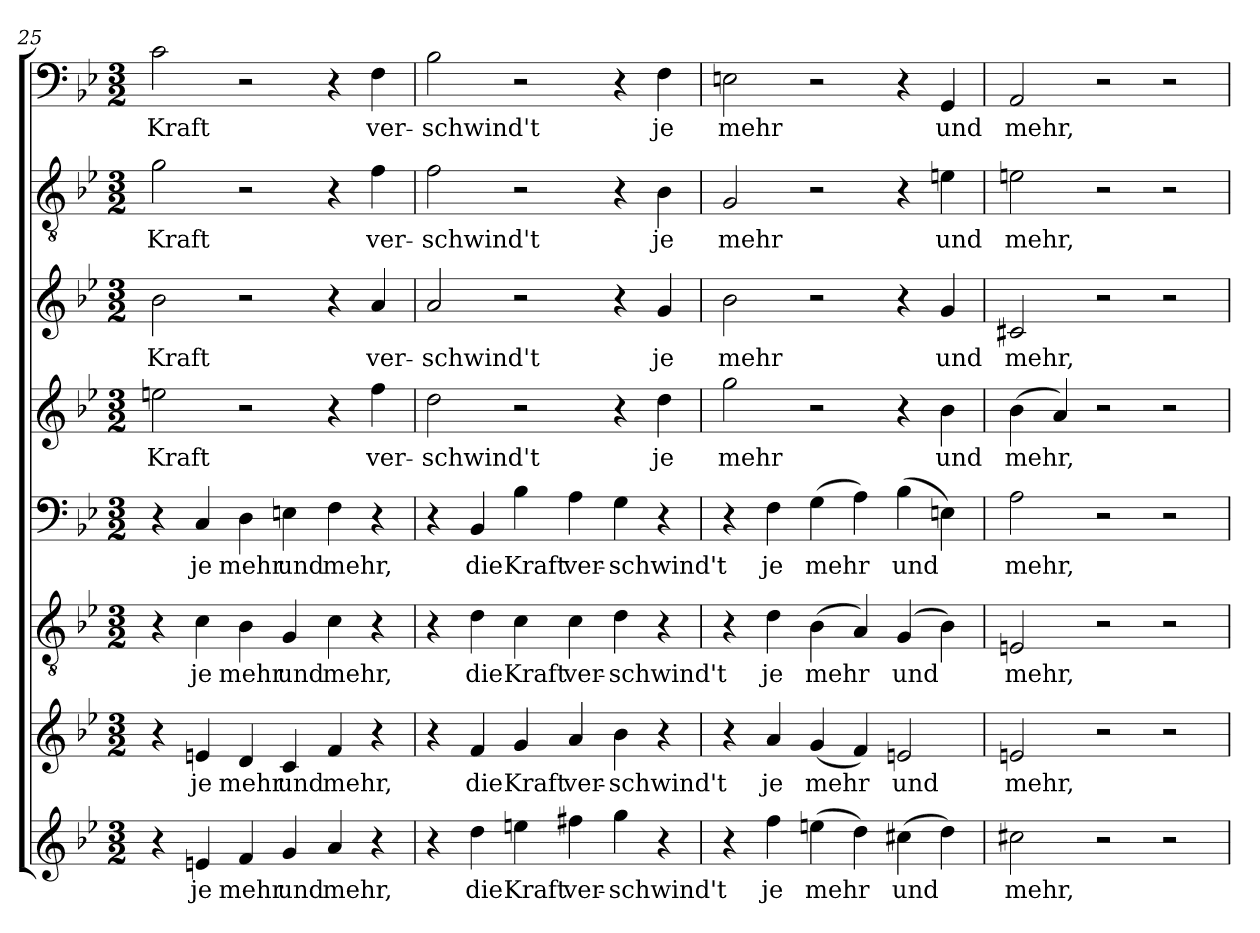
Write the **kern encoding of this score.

**kern	**text	**kern	**text	**kern	**text	**kern	**text	**kern	**text	**kern	**text	**kern	**text	**kern	**text
*part8	*part8	*part7	*part7	*part6	*part6	*part5	*part5	*part4	*part4	*part3	*part3	*part2	*part2	*part1	*part1
*staff8	*staff8	*staff7	*staff7	*staff6	*staff6	*staff5	*staff5	*staff4	*staff4	*staff3	*staff3	*staff2	*staff2	*staff1	*staff1
*clefG2	*	*clefG2	*	*clefGv2	*	*clefF4	*	*clefG2	*	*clefG2	*	*clefGv2	*	*clefF4	*
*k[b-e-]	*	*k[b-e-]	*	*k[b-e-]	*	*k[b-e-]	*	*k[b-e-]	*	*k[b-e-]	*	*k[b-e-]	*	*k[b-e-]	*
*g:	*	*g:	*	*g:	*	*g:	*	*g:	*	*g:	*	*g:	*	*g:	*
*M3/2	*	*M3/2	*	*M3/2	*	*M3/2	*	*M3/2	*	*M3/2	*	*M3/2	*	*M3/2	*
=25	=25	=25	=25	=25	=25	=25	=25	=25	=25	=25	=25	=25	=25	=25	=25
4r	.	4r	.	4r	.	4r	.	2een\	Kraft	2b-\	Kraft	2g\	Kraft	2c\	Kraft
4en/	je	4en/	je	4c\	je	4C/	je	.	.	.	.	.	.	.	.
4f/	mehr	4d/	mehr	4B-\	mehr	4D\	mehr	2r	.	2r	.	2r	.	2r	.
4g/	und	4c/	und	4G/	und	4En\	und	.	.	.	.	.	.	.	.
4a/	mehr,	4f/	mehr,	4c\	mehr,	4F\	mehr,	4r	.	4r	.	4r	.	4r	.
4r	.	4r	.	4r	.	4r	.	4ff\	ver-	4a/	ver-	4f\	ver-	4F\	ver-
=26	=26	=26	=26	=26	=26	=26	=26	=26	=26	=26	=26	=26	=26	=26	=26
4r	.	4r	.	4r	.	4r	.	2dd\	-schwind't	2a/	-schwind't	2f\	-schwind't	2B-\	-schwind't
4dd\	die	4f/	die	4d\	die	4BB-/	die	.	.	.	.	.	.	.	.
4een\	Kraft	4g/	Kraft	4c\	Kraft	4B-\	Kraft	2r	.	2r	.	2r	.	2r	.
4ff#X\	ver-	4a/	ver-	4c\	ver-	4A\	ver-	.	.	.	.	.	.	.	.
4gg\	-schwind't	4b-\	-schwind't	4d\	-schwind't	4G\	-schwind't	4r	.	4r	.	4r	.	4r	.
4r	.	4r	.	4r	.	4r	.	4dd\	je	4g/	je	4B-\	je	4F\	je
=27	=27	=27	=27	=27	=27	=27	=27	=27	=27	=27	=27	=27	=27	=27	=27
4r	.	4r	.	4r	.	4r	.	2gg\	mehr	2b-\	mehr	2G/	mehr	2En\	mehr
4ff\	je	4a/	je	4d\	je	4F\	je	.	.	.	.	.	.	.	.
(4een\	mehr	(4g/	mehr	(4B-\	mehr	(4G\	mehr	2r	.	2r	.	2r	.	2r	.
4dd\)	.	4f/)	.	4A/)	.	4A\)	.	.	.	.	.	.	.	.	.
(4cc#X\	und	2en/	und	(4G/	und	(4B-\	und	4r	.	4r	.	4r	.	4r	.
4dd\)	.	.	.	4B-\)	.	4En\)	.	4b-\	und	4g/	und	4en\	und	4GG/	und
=28	=28	=28	=28	=28	=28	=28	=28	=28	=28	=28	=28	=28	=28	=28	=28
2cc#X\	mehr,	2en/	mehr,	2En/	mehr,	2A\	mehr,	(4b-\	mehr,	2c#X/	mehr,	2en\	mehr,	2AA/	mehr,
.	.	.	.	.	.	.	.	4a/)	.	.	.	.	.	.	.
2r	.	2r	.	2r	.	2r	.	2r	.	2r	.	2r	.	2r	.
2r	.	2r	.	2r	.	2r	.	2r	.	2r	.	2r	.	2r	.
=	=	=	=	=	=	=	=	=	=	=	=	=	=	=	=
*-	*-	*-	*-	*-	*-	*-	*-	*-	*-	*-	*-	*-	*-	*-	*-
